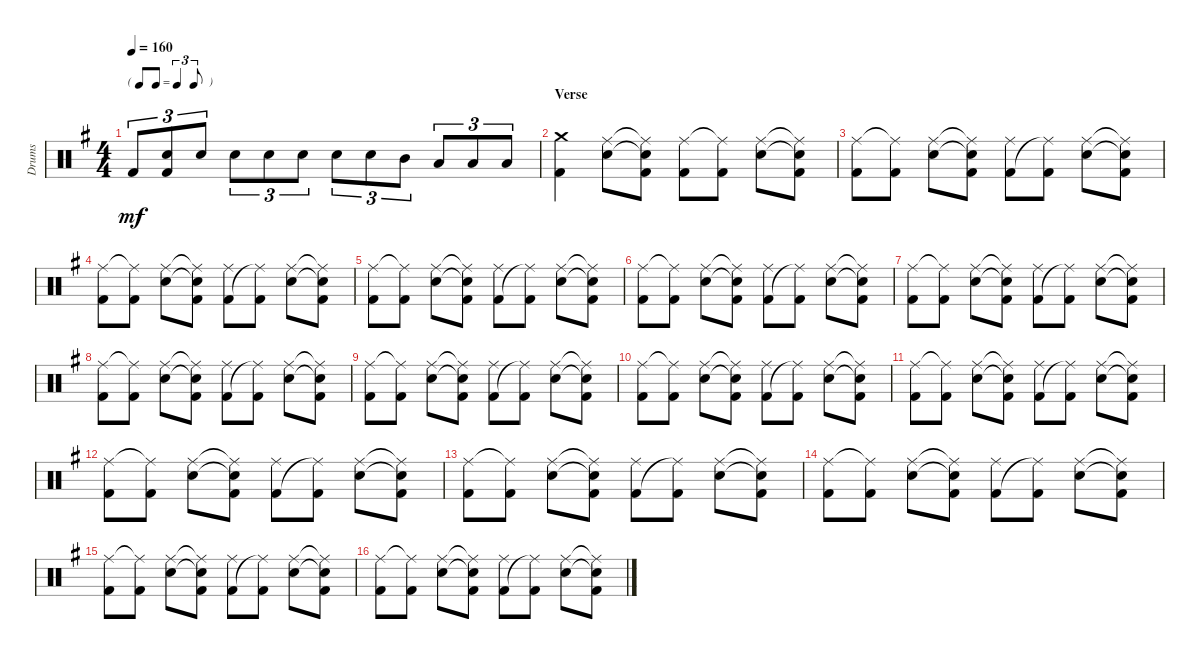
\track ("Drums" "Drums") {instrument percussion}
\staff {score}
\articulation defaults
\ts (4 4)
\tf triplet8th
\tempo 160
\clef neutral
\ks g "Kick (hit) 2".8{tu (3 2) dy mf}
("Snare (hit) 2" "Kick (hit) 2"{t}).8{tu (3 2)} "Snare (hit) 2".8{tu (3 2)} "Snare (hit) 2".8{tu (3 2)} "Snare (hit) 2".8{tu (3 2)} "Snare (hit) 2".8{tu (3 2)} "Snare (hit) 2".8{tu (3 2)} "Snare (hit) 2".8{tu (3 2)} "Mid Tom (hit)".8{tu (3 2)} "Low Tom (hit)".8{tu (3 2)} "Low Tom (hit)".8{tu (3 2)} "Low Tom (hit)".8{tu (3 2)} |
\section ("" "Verse")
("Kick (hit) 2" "Crash medium (hit)").4 ("Ride (middle)" "Snare (hit) 2").8 ("Ride (middle)"{t} "Snare (hit) 2"{t} "Kick (hit) 2").8 ("Kick (hit) 2" "Ride (middle)").8 ("Kick (hit) 2" "Ride (middle)"{t}).8 ("Ride (middle)" "Snare (hit) 2").8 ("Ride (middle)"{t} "Snare (hit) 2"{t} "Kick (hit) 2").8 |
("Kick (hit) 2" "Ride (middle)").8 ("Kick (hit) 2" "Ride (middle)"{t}).8 ("Ride (middle)" "Snare (hit) 2").8 ("Ride (middle)"{t} "Snare (hit) 2"{t} "Kick (hit) 2").8 ("Ride (middle)" "Kick (hit) 2").8 ("Kick (hit) 2" "Ride (middle)"{t}).8 ("Ride (middle)" "Snare (hit) 2").8 ("Ride (middle)"{t} "Snare (hit) 2"{t} "Kick (hit) 2").8 |
("Kick (hit) 2" "Ride (middle)").8 ("Kick (hit) 2" "Ride (middle)"{t}).8 ("Ride (middle)" "Snare (hit) 2").8 ("Ride (middle)"{t} "Snare (hit) 2"{t} "Kick (hit) 2").8 ("Ride (middle)" "Kick (hit) 2").8 ("Kick (hit) 2" "Ride (middle)"{t}).8 ("Ride (middle)" "Snare (hit) 2").8 ("Ride (middle)"{t} "Snare (hit) 2"{t} "Kick (hit) 2").8 |
("Kick (hit) 2" "Ride (middle)").8 ("Kick (hit) 2" "Ride (middle)"{t}).8 ("Ride (middle)" "Snare (hit) 2").8 ("Ride (middle)"{t} "Snare (hit) 2"{t} "Kick (hit) 2").8 ("Ride (middle)" "Kick (hit) 2").8 ("Kick (hit) 2" "Ride (middle)"{t}).8 ("Ride (middle)" "Snare (hit) 2").8 ("Ride (middle)"{t} "Snare (hit) 2"{t} "Kick (hit) 2").8 |
("Kick (hit) 2" "Ride (middle)").8 ("Kick (hit) 2" "Ride (middle)"{t}).8 ("Ride (middle)" "Snare (hit) 2").8 ("Ride (middle)"{t} "Snare (hit) 2"{t} "Kick (hit) 2").8 ("Ride (middle)" "Kick (hit) 2").8 ("Kick (hit) 2" "Ride (middle)"{t}).8 ("Ride (middle)" "Snare (hit) 2").8 ("Ride (middle)"{t} "Snare (hit) 2"{t} "Kick (hit) 2").8 |
("Kick (hit) 2" "Ride (middle)").8 ("Kick (hit) 2" "Ride (middle)"{t}).8 ("Ride (middle)" "Snare (hit) 2").8 ("Ride (middle)"{t} "Snare (hit) 2"{t} "Kick (hit) 2").8 ("Ride (middle)" "Kick (hit) 2").8 ("Kick (hit) 2" "Ride (middle)"{t}).8 ("Ride (middle)" "Snare (hit) 2").8 ("Ride (middle)"{t} "Snare (hit) 2"{t} "Kick (hit) 2").8 |
("Kick (hit) 2" "Ride (middle)").8 ("Kick (hit) 2" "Ride (middle)"{t}).8 ("Ride (middle)" "Snare (hit) 2").8 ("Ride (middle)"{t} "Snare (hit) 2"{t} "Kick (hit) 2").8 ("Ride (middle)" "Kick (hit) 2").8 ("Kick (hit) 2" "Ride (middle)"{t}).8 ("Ride (middle)" "Snare (hit) 2").8 ("Ride (middle)"{t} "Snare (hit) 2"{t} "Kick (hit) 2").8 |
("Kick (hit) 2" "Ride (middle)").8 ("Kick (hit) 2" "Ride (middle)"{t}).8 ("Ride (middle)" "Snare (hit) 2").8 ("Ride (middle)"{t} "Snare (hit) 2"{t} "Kick (hit) 2").8 ("Ride (middle)" "Kick (hit) 2").8 ("Kick (hit) 2" "Ride (middle)"{t}).8 ("Ride (middle)" "Snare (hit) 2").8 ("Ride (middle)"{t} "Snare (hit) 2"{t} "Kick (hit) 2").8 |
("Kick (hit) 2" "Ride (middle)").8 ("Kick (hit) 2" "Ride (middle)"{t}).8 ("Ride (middle)" "Snare (hit) 2").8 ("Ride (middle)"{t} "Snare (hit) 2"{t} "Kick (hit) 2").8 ("Ride (middle)" "Kick (hit) 2").8 ("Kick (hit) 2" "Ride (middle)"{t}).8 ("Ride (middle)" "Snare (hit) 2").8 ("Ride (middle)"{t} "Snare (hit) 2"{t} "Kick (hit) 2").8 |
("Kick (hit) 2" "Ride (middle)").8 ("Kick (hit) 2" "Ride (middle)"{t}).8 ("Ride (middle)" "Snare (hit) 2").8 ("Ride (middle)"{t} "Snare (hit) 2"{t} "Kick (hit) 2").8 ("Ride (middle)" "Kick (hit) 2").8 ("Kick (hit) 2" "Ride (middle)"{t}).8 ("Ride (middle)" "Snare (hit) 2").8 ("Ride (middle)"{t} "Snare (hit) 2"{t} "Kick (hit) 2").8 |
("Kick (hit) 2" "Ride (middle)").8 ("Kick (hit) 2" "Ride (middle)"{t}).8 ("Ride (middle)" "Snare (hit) 2").8 ("Ride (middle)"{t} "Snare (hit) 2"{t} "Kick (hit) 2").8 ("Ride (middle)" "Kick (hit) 2").8 ("Kick (hit) 2" "Ride (middle)"{t}).8 ("Ride (middle)" "Snare (hit) 2").8 ("Ride (middle)"{t} "Snare (hit) 2"{t} "Kick (hit) 2").8 |
("Kick (hit) 2" "Ride (middle)").8 ("Kick (hit) 2" "Ride (middle)"{t}).8 ("Ride (middle)" "Snare (hit) 2").8 ("Ride (middle)"{t} "Snare (hit) 2"{t} "Kick (hit) 2").8 ("Ride (middle)" "Kick (hit) 2").8 ("Kick (hit) 2" "Ride (middle)"{t}).8 ("Ride (middle)" "Snare (hit) 2").8 ("Ride (middle)"{t} "Snare (hit) 2"{t} "Kick (hit) 2").8 |
("Kick (hit) 2" "Ride (middle)").8 ("Kick (hit) 2" "Ride (middle)"{t}).8 ("Ride (middle)" "Snare (hit) 2").8 ("Ride (middle)"{t} "Snare (hit) 2"{t} "Kick (hit) 2").8 ("Ride (middle)" "Kick (hit) 2").8 ("Kick (hit) 2" "Ride (middle)"{t}).8 ("Ride (middle)" "Snare (hit) 2").8 ("Ride (middle)"{t} "Snare (hit) 2"{t} "Kick (hit) 2").8 |
("Kick (hit) 2" "Ride (middle)").8 ("Kick (hit) 2" "Ride (middle)"{t}).8 ("Ride (middle)" "Snare (hit) 2").8 ("Ride (middle)"{t} "Snare (hit) 2"{t} "Kick (hit) 2").8 ("Ride (middle)" "Kick (hit) 2").8 ("Kick (hit) 2" "Ride (middle)"{t}).8 ("Ride (middle)" "Snare (hit) 2").8 ("Ride (middle)"{t} "Snare (hit) 2"{t} "Kick (hit) 2").8 |
("Kick (hit) 2" "Ride (middle)").8 ("Kick (hit) 2" "Ride (middle)"{t}).8 ("Ride (middle)" "Snare (hit) 2").8 ("Ride (middle)"{t} "Snare (hit) 2"{t} "Kick (hit) 2").8 ("Ride (middle)" "Kick (hit) 2").8 ("Kick (hit) 2" "Ride (middle)"{t}).8 ("Ride (middle)" "Snare (hit) 2").8 ("Ride (middle)"{t} "Snare (hit) 2"{t} "Kick (hit) 2").8
